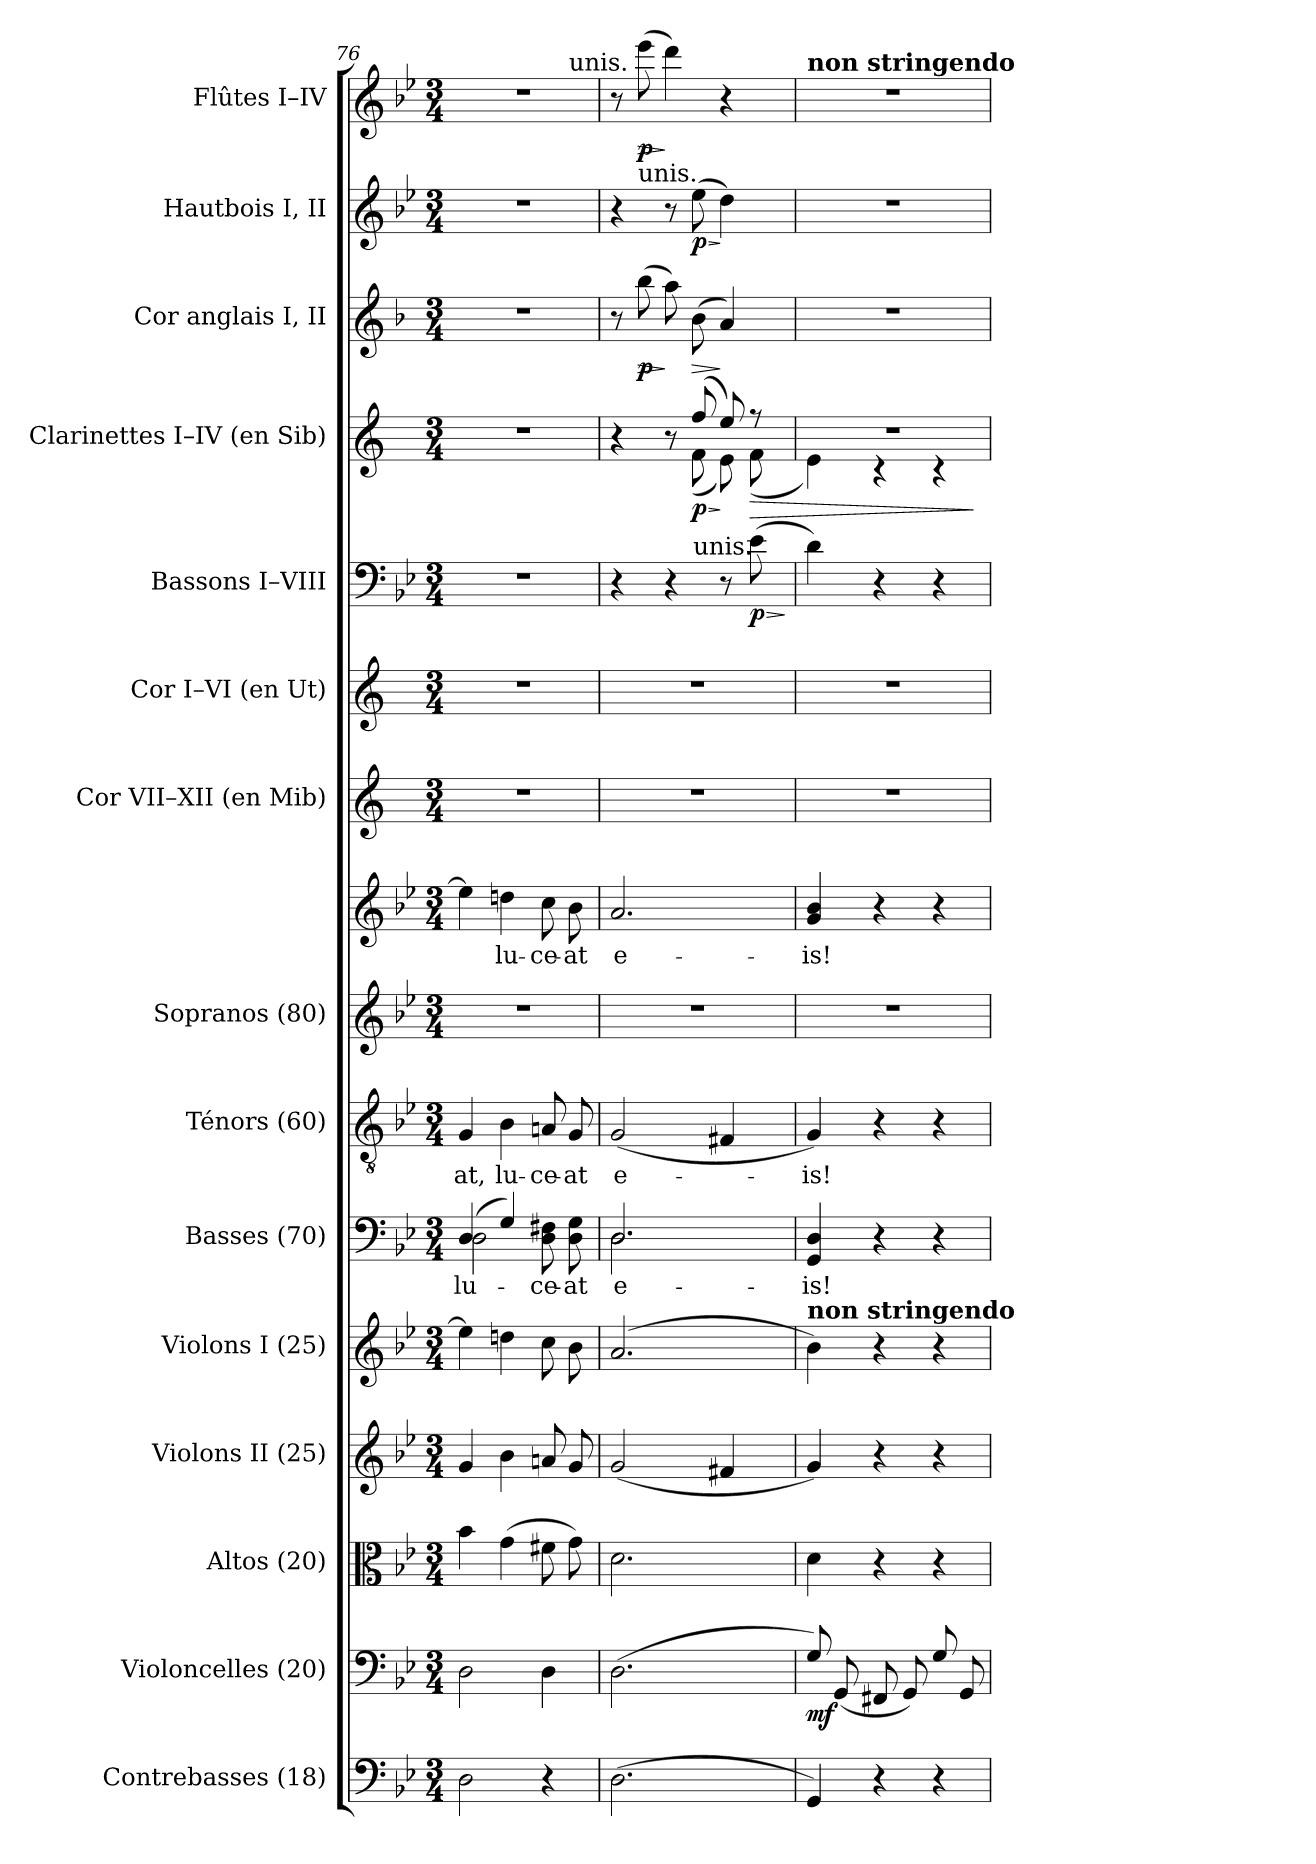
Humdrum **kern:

**kern	**kern	**dynam	**kern	**kern	**kern	**kern	**text	**kern	**text	**kern	**kern	**text	**kern	**kern	**kern	**dynam	**kern	**dynam	**kern	**dynam	**kern	**dynam	**kern	**dynam
*part15	*part14	*part14	*part13	*part12	*part11	*part10	*part10	*part9	*part9	*part8	*part8	*part8	*part7	*part6	*part5	*part5	*part4	*part4	*part3	*part3	*part2	*part2	*part1	*part1
*staff16	*staff15	*staff15	*staff14	*staff13	*staff12	*staff11	*staff11	*staff10	*staff10	*staff9	*staff8	*staff8	*staff7	*staff6	*staff5	*staff5	*staff4	*staff4	*staff3	*staff3	*staff2	*staff2	*staff1	*staff1
*I"Contrebasses (18)	*I"Violoncelles (20)	*	*I"Altos (20)	*I"Violons II (25)	*I"Violons I (25)	*I"Basses (70)	*	*I"Ténors (60)	*	*I"Sopranos (80)	*	*	*I"Cor VII–XII (en Mib)	*I"Cor I–VI (en Ut)	*I"Bassons I–VIII	*	*I"Clarinettes I–IV (en Sib)	*	*I"Cor anglais I, II	*	*I"Hautbois I, II	*	*I"Flûtes I–IV	*
*I'Cb.	*I'Vlles	*	*I'Altos	*I'Vns II	*I'Vns I	*I'Basses	*	*I'Tén.	*	*I'Sopr.	*	*	*I'Cor (Mib)	*I'Cor (Ut)	*I'Bns	*	*I'Cl. (Sib)	*	*I'C. a.	*	*I'Hb.	*	*I'Fl.	*
*clefF4	*clefF4	*	*clefC3	*clefG2	*clefG2	*clefF4	*	*clefGv2	*	*clefG2	*clefG2	*	*clefG2	*clefG2	*clefF4	*	*clefG2	*	*clefG2	*	*clefG2	*	*clefG2	*
*ITrd7c12	*	*	*	*	*	*	*	*ITrd7c12	*	*	*	*	*ITrd5c9	*ITrd7c12	*	*	*ITrd1c2	*	*ITrd4c7	*	*	*	*	*
*k[b-e-]	*k[b-e-]	*	*k[b-e-]	*k[b-e-]	*k[b-e-]	*k[b-e-]	*	*k[b-e-]	*	*k[b-e-]	*k[b-e-]	*	*k[b-e-a-]	*k[]	*k[b-e-]	*	*k[b-e-]	*	*k[b-e-]	*	*k[b-e-]	*	*k[b-e-]	*
*B-:	*B-:	*	*B-:	*B-:	*B-:	*B-:	*	*B-:	*	*B-:	*B-:	*	*E-:	*C:	*B-:	*	*B-:	*	*B-:	*	*B-:	*	*B-:	*
*M3/4	*M3/4	*	*M3/4	*M3/4	*M3/4	*M3/4	*	*M3/4	*	*M3/4	*M3/4	*	*M3/4	*M3/4	*M3/4	*	*M3/4	*	*M3/4	*	*M3/4	*	*M3/4	*
=76	=76	=76	=76	=76	=76	=76	=76	=76	=76	=76	=76	=76	=76	=76	=76	=76	=76	=76	=76	=76	=76	=76	=76	=76
!	!	!	!	!	!	!	!LO:LY:b:color=#000000	!	!	!	!	!	!	!	!	!	!	!	!	!	!	!	!	!
*	*	*	*	*	*	*^	*	*	*	*	*	*	*	*	*	*	*	*	*	*	*	*	*	*
!	!	!	!	!	!	!	!	!	!	!LO:LY:b:color=#000000	!LO:N:vis=1	!	!	!LO:N:vis=1	!LO:N:vis=1	!LO:N:vis=1	!	!LO:N:vis=1	!	!LO:N:vis=1	!	!LO:N:vis=1	!	!LO:N:vis=1	!
*	*	*	*	*	*	*	*	*	*	*	*	*	*	*	*	*	*	*	*	*	*	*	*	*^	*
2DDi\	2Di\	.	4b-i\	4gi/	4ee-i\]	(4Di/	2Di\	lu-	4GGi/	-at,	2.r	4ee-i\]	.	2.r	2.r	2.r	.	2.r	.	2.r	.	2.r	.	2.r	2ryy	.
!	!	!	!	!	!	!	!	!	!	!LO:LY:b:color=#000000	!	!	!	!	!	!	!	!	!	!	!	!	!	!	!	!
!	!	!	!	!	!	!	!	!	!	!	!	!	!LO:LY:b:color=#000000	!	!	!	!	!	!	!	!	!	!	!	!	!
.	.	.	(4gi\	4b-i\	4ddni\	4Gi/)	.	.	4BB-i\	lu-	.	4ddni\	lu-	.	.	.	.	.	.	.	.	.	.	.	.	.
!	!	!	!	!	!	!	!	!LO:LY:b:color=#000000	!	!	!	!	!	!	!	!	!	!	!	!	!	!	!	!	!	!
!	!	!	!	!	!	!	!	!	!	!LO:LY:b:color=#000000	!	!	!	!	!	!	!	!	!	!	!	!	!	!	!	!
!	!	!	!	!	!	!	!	!	!	!	!	!	!LO:LY:b:color=#000000	!	!	!	!	!	!	!	!	!	!	!	!	!
4r	4Di\	.	8f#Xi\	8ani/	8cci\	8Di\ 8F#Xi	4ryy	-ce-	8AAni/	-ce-	.	8cci\	-ce-	.	.	.	.	.	.	.	.	.	.	.	8ryy	.
!	!	!	!	!	!	!	!	!LO:LY:b:color=#000000	!	!	!	!	!	!	!	!	!	!	!	!	!	!	!	!	!	!
!	!	!	!	!	!	!	!	!	!	!LO:LY:b:color=#000000	!	!	!	!	!	!	!	!	!	!	!	!	!	!	!	!
!	!	!	!	!	!	!	!	!	!	!	!	!	!	!	!	!	!	!	!	!	!	!	!	!	!LO:TX:a:t=unis.	!
!	!	!	!	!	!	!	!	!	!	!	!	!	!LO:LY:b:color=#000000	!	!	!	!	!	!	!	!	!	!	!	!	!
.	.	.	8gi\)	8gi/	8b-i\	8Di\ 8Gi	.	-at	8GGi/	-at	.	8b-i\	-at	.	.	.	.	.	.	.	.	.	.	.	8ryy	.
*	*	*	*	*	*	*	*	*	*	*	*	*	*	*	*	*	*	*	*	*	*	*	*	*v	*v	*
!!LO:PB:g=z
=77	=77	=77	=77	=77	=77	=77	=77	=77	=77	=77	=77	=77	=77	=77	=77	=77	=77	=77	=77	=77	=77	=77	=77	=77	=77
*	*	*	*	*	*	*	*	*	*	*	*	*	*	*	*	*	*	*	*	*	*	*	*	*^	*
!	!	!	!	!	!	!	!	!LO:LY:b:color=#000000	!	!	!	!	!	!	!	!	!	!	!	!	!	!	!	!	!	!
*	*	*	*	*	*	*	*	*	*	*	*	*	*	*	*	*	*	*	*	*	*	*	*	*v	*v	*
*	*	*	*	*	*	*	*	*	*	*	*	*	*	*	*	*	*	*	*	*	*	*	*	*^	*
!	!	!	!	!	!	!	!	!	!	!LO:LY:b:color=#000000	!LO:N:vis=1	!	!	!	!	!	!	!	!	!	!	!	!	!	!	!
*	*	*	*	*	*	*	*	*	*	*	*	*	*	*	*	*	*	*	*	*	*	*	*	*v	*v	*
*	*	*	*	*	*	*	*	*	*	*	*	*	*	*	*	*	*	*	*	*	*	*	*	*^	*
!	!	!	!	!	!	!	!	!	!	!	!	!	!LO:LY:b:color=#000000	!LO:N:vis=1	!LO:N:vis=1	!	!	!	!	!	!	!	!	!	!	!
*	*	*	*	*	*	*	*	*	*	*	*	*	*	*	*	*^	*	*^	*	*	*	*^	*	*v	*v	*
(2.DDi\	(2.Di\	.	2.di\	(2gi/	(2.ai/	2.Di/	2.Di\	e-	(2GGi/	e-	2.r	2.ai/	e-	2.r	2.r	4r	4ryy	.	4r	4.ryy	.	8r	.	4r	8ryy	.	8r	.
!	!	!	!	!	!	!	!	!	!	!	!	!	!	!	!	!	!	!	!	!	!	!	!	!	!LO:TX:a:t=unis.	!	!	!
!	!	!	!	!	!	!	!	!	!	!	!	!	!	!	!	!	!	!	!	!	!	!	!LO:HP:b	!	!	!	!	!LO:HP:b
.	.	.	.	.	.	.	.	.	.	.	.	.	.	.	.	.	.	.	.	.	.	(8ee-i\	> p	.	2ryy	.	(8eee-i\	> p
.	.	.	.	.	.	.	.	.	.	.	.	.	.	.	.	4r	8ryy	.	8r	.	.	8ddi\)	]	8r	.	.	4dddi\)	]
!	!	!	!	!	!	!	!	!	!	!	!	!	!	!	!	!	!	!	!	!	!LO:HP:b	!	!LO:HP:b	!	!	!LO:HP:b	!	!
.	.	.	.	.	.	.	.	.	.	.	.	.	.	.	.	.	1024ryy	.	(8ee-i/	(8e-i\	> p	(8e-i\	>	(8ee-i\	.	> p	.	.
!	!	!	!	!	!	!	!	!	!	!	!	!	!	!	!	!	!LO:TX:a:t=unis.	!	!	!	!	!	!	!	!	!	!	!
.	.	.	.	.	.	.	.	.	.	.	.	.	.	.	.	.	4ryy	.	.	.	.	.	.	.	.	.	.	.
.	.	.	.	4f#Xi/	.	.	.	.	4FF#Xi/	.	.	.	.	.	.	8r	.	.	8ddi/)	8di\)	]	4di/)	]	4ddi\)	.	]	4r	.
!	!	!	!	!	!	!	!	!	!	!	!	!	!	!	!	!	!	!LO:HP:b	!	!	!LO:HP:b	!	!	!	!	!	!	!
.	.	.	.	.	.	.	.	.	.	.	.	.	.	.	.	(8e-i\	.	> p	8r	(8e-i\	>	.	.	.	8ryy	.	.	.
.	.	.	.	.	.	.	.	.	.	.	.	.	.	.	.	.	16ryy	.	.	.	.	.	.	.	.	.	.	.
.	.	.	.	.	.	.	.	.	.	.	.	.	.	.	.	.	32ryy	.	.	.	.	.	.	.	.	.	.	.
.	.	.	.	.	.	.	.	.	.	.	.	.	.	.	.	.	64ryy	.	.	.	.	.	.	.	.	.	.	.
.	.	.	.	.	.	.	.	.	.	.	.	.	.	.	.	.	128...ryy	.	.	.	.	.	.	.	.	.	.	.
*	*	*	*	*	*	*v	*v	*	*	*	*	*	*	*	*	*	*	*	*v	*v	*	*	*	*	*	*	*	*
.	.	.	.	.	.	.	.	.	.	.	.	.	.	.	.	.	]	.	.	.	.	.	.	.	.	.
*	*	*	*	*	*	*	*	*	*	*	*	*	*	*	*v	*v	*	*	*	*	*	*v	*v	*	*	*
=78	=78	=78	=78	=78	=78	=78	=78	=78	=78	=78	=78	=78	=78	=78	=78	=78	=78	=78	=78	=78	=78	=78	=78	=78
*	*	*	*	*	*	*	*	*	*	*	*	*	*	*	*^	*	*	*	*	*	*^	*	*	*
!	!	!	!	!	!	!	!LO:LY:b:color=#000000	!	!	!	!	!	!	!	!	!	!	!	!	!	!	!	!	!	!	!
*	*	*	*	*	*	*	*	*	*	*	*	*	*	*	*v	*v	*	*	*	*	*	*v	*v	*	*	*
*	*	*	*	*	*	*	*	*	*	*	*	*	*	*	*^	*	*	*	*	*	*^	*	*	*
!	!	!	!	!	!	!	!	!	!LO:LY:b:color=#000000	!LO:N:vis=1	!	!	!	!	!	!	!	!	!	!	!	!	!	!	!	!
*	*	*	*	*	*	*	*	*	*	*	*	*	*	*	*v	*v	*	*	*	*	*	*v	*v	*	*	*
*	*	*	*	*	*	*	*	*	*	*	*	*	*	*	*^	*	*	*	*	*	*^	*	*	*
!	!	!	!	!	!	!	!	!	!	!	!	!	!	!	!	!	!	!	!	!	!	!	!	!	!LO:TX:a:B:t=non stringendo	!
!	!	!	!	!	!LO:TX:a:B:t=non stringendo	!	!	!	!	!	!	!	!	!	!	!	!	!	!	!	!	!	!	!	!	!
!	!	!	!	!	!	!	!	!	!	!	!	!LO:LY:b:color=#000000	!LO:N:vis=1	!LO:N:vis=1	!	!	!	!	!	!LO:N:vis=1	!	!LO:N:vis=1	!	!	!LO:N:vis=1	!
*	*	*	*	*	*	*	*	*	*	*	*	*	*	*	*v	*v	*	*^	*	*	*	*v	*v	*	*	*
4GGGi/)	8Gi/)	mf	4di\	4gi/)	4b-i\)	4GGi/ 4Di	-is!	4GGi/)	-is!	2.r	4gi/ 4b-i	-is!	2.r	2.r	4di\)	.	2.r	4di\)	.	2.r	.	2.r	.	2.r	.
.	(8GGi/	.	.	.	.	.	.	.	.	.	.	.	.	.	.	.	.	.	.	.	.	.	.	.	.
4r	8FF#Xi/	.	4r	4r	4r	4r	.	4r	.	.	4r	.	.	.	4r	.	.	4r	.	.	.	.	.	.	.
.	8GGi/)	.	.	.	.	.	.	.	.	.	.	.	.	.	.	.	.	.	.	.	.	.	.	.	.
4r	8Gi/	.	4r	4r	4r	4r	.	4r	.	.	4r	.	.	.	4r	.	.	4r	.	.	.	.	.	.	.
.	8GGi/	.	.	.	.	.	.	.	.	.	.	.	.	.	.	.	.	.	.	.	.	.	.	.	.
*	*	*	*	*	*	*	*	*	*	*	*	*	*	*	*	*	*v	*v	*	*	*	*	*	*	*
.	.	.	.	.	.	.	.	.	.	.	.	.	.	.	.	.	.	]	.	.	.	.	.	.
=	=	=	=	=	=	=	=	=	=	=	=	=	=	=	=	=	=	=	=	=	=	=	=	=
*-	*-	*-	*-	*-	*-	*-	*-	*-	*-	*-	*-	*-	*-	*-	*-	*-	*-	*-	*-	*-	*-	*-	*-	*-
